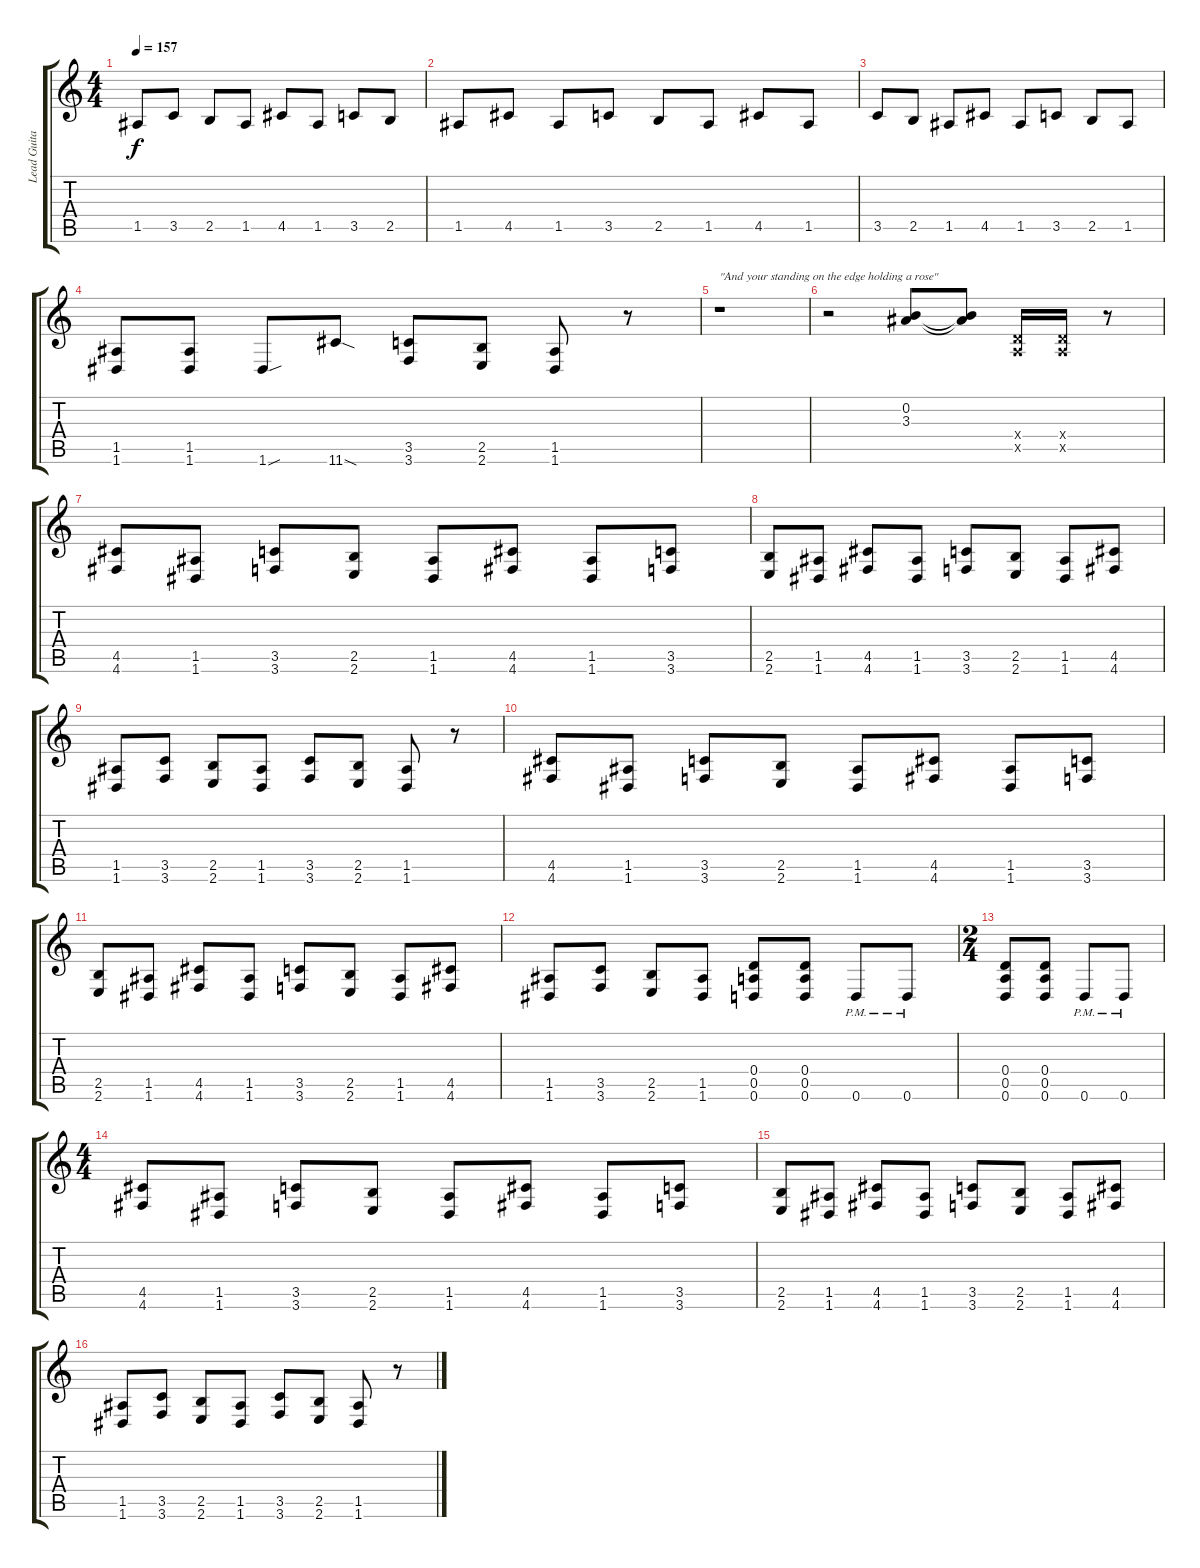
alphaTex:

\track ("Lead Guitar" "Lead Guita") {instrument overdrivenguitar}
\staff {score tabs}
\tuning (E4 B3 G3 D3 A2 D2) {hide}
\ts (4 4)
\tempo 157
\clef g2
\ks c
1.5.8{dy f} 3.5.8 2.5.8 1.5.8 4.5.8 1.5.8 3.5.8 2.5.8 |
1.5.8 4.5.8 1.5.8 3.5.8 2.5.8 1.5.8 4.5.8 1.5.8 |
3.5.8 2.5.8 1.5.8 4.5.8 1.5.8 3.5.8 2.5.8 1.5.8 |
(1.5 1.6).8 (1.5 1.6).8 1.6{sou}.8 11.6{sod}.8 (3.5 3.6).8 (2.5 2.6).8 (1.5 1.6).8 r.8 |
r.1{txt "\"And your standing on the edge holding a rose\""} |
r.2 (0.2 3.3).8 (0.2{t} 3.3{t}).8 (0.4{x} 0.5{x}).16 (0.4{x} 0.5{x}).16 r.8 |
(4.5 4.6).8 (1.5 1.6).8 (3.5 3.6).8 (2.5 2.6).8 (1.5 1.6).8 (4.5 4.6).8 (1.5 1.6).8 (3.5 3.6).8 |
(2.5 2.6).8 (1.5 1.6).8 (4.5 4.6).8 (1.5 1.6).8 (3.5 3.6).8 (2.5 2.6).8 (1.5 1.6).8 (4.5 4.6).8 |
(1.5 1.6).8 (3.5 3.6).8 (2.5 2.6).8 (1.5 1.6).8 (3.5 3.6).8 (2.5 2.6).8 (1.5 1.6).8 r.8 |
(4.5 4.6).8 (1.5 1.6).8 (3.5 3.6).8 (2.5 2.6).8 (1.5 1.6).8 (4.5 4.6).8 (1.5 1.6).8 (3.5 3.6).8 |
(2.5 2.6).8 (1.5 1.6).8 (4.5 4.6).8 (1.5 1.6).8 (3.5 3.6).8 (2.5 2.6).8 (1.5 1.6).8 (4.5 4.6).8 |
(1.5 1.6).8 (3.5 3.6).8 (2.5 2.6).8 (1.5 1.6).8 (0.4 0.5 0.6).8 (0.4 0.5 0.6).8 0.6{pm}.8 0.6{pm}.8 |
\ts (2 4)
(0.4 0.5 0.6).8 (0.4 0.5 0.6).8 0.6{pm}.8 0.6{pm}.8 |
\ts (4 4)
(4.5 4.6).8 (1.5 1.6).8 (3.5 3.6).8 (2.5 2.6).8 (1.5 1.6).8 (4.5 4.6).8 (1.5 1.6).8 (3.5 3.6).8 |
(2.5 2.6).8 (1.5 1.6).8 (4.5 4.6).8 (1.5 1.6).8 (3.5 3.6).8 (2.5 2.6).8 (1.5 1.6).8 (4.5 4.6).8 |
(1.5 1.6).8 (3.5 3.6).8 (2.5 2.6).8 (1.5 1.6).8 (3.5 3.6).8 (2.5 2.6).8 (1.5 1.6).8 r.8
